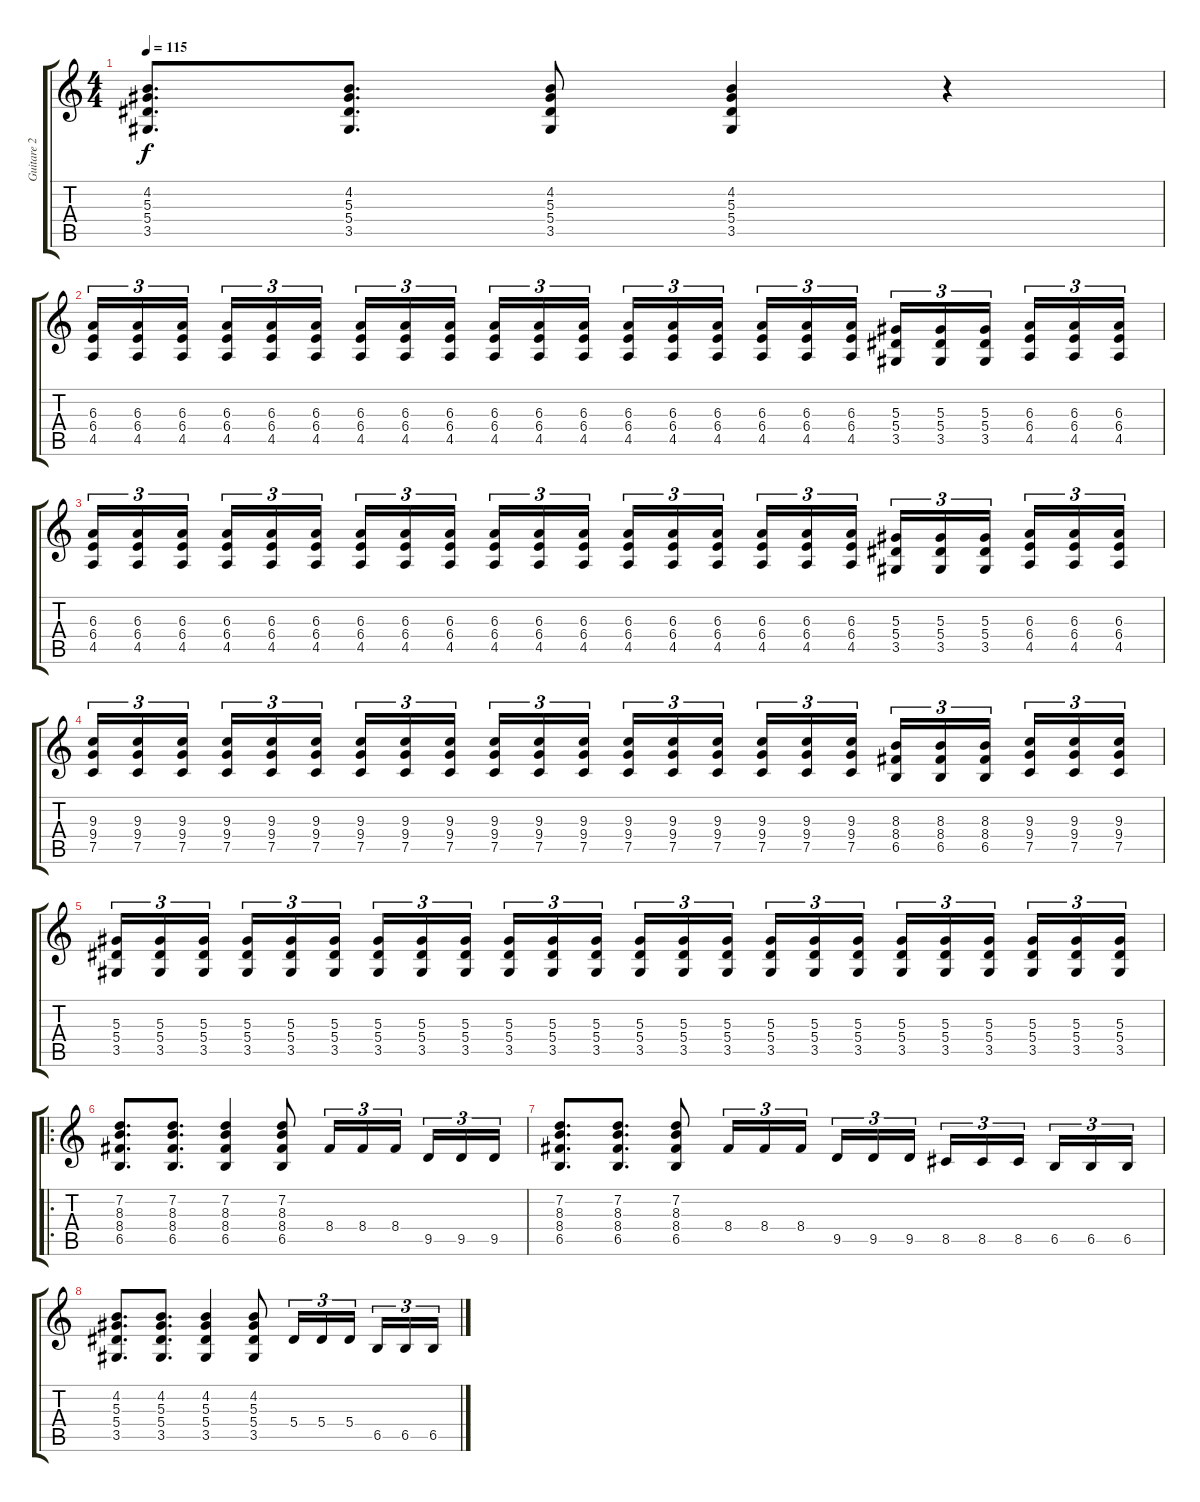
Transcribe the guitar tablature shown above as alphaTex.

\track ("Guitare 2" "Guitare 2") {instrument distortionguitar}
\staff {score tabs}
\tuning (C4 G3 Eb3 Bb2 F2 C2) {hide}
\ts (4 4)
\tempo 115
\clef g2
\ks c
(4.2 5.3 5.4 3.5).8{d dy f} (4.2 5.3 5.4 3.5).8{d} (4.2 5.3 5.4 3.5).8 (4.2 5.3 5.4 3.5).4 r.4 |
(6.3 6.4 4.5).16{tu (3 2)} (6.3 6.4 4.5).16{tu (3 2)} (6.3 6.4 4.5).16{tu (3 2) beam splitsecondary} (6.3 6.4 4.5).16{tu (3 2)} (6.3 6.4 4.5).16{tu (3 2)} (6.3 6.4 4.5).16{tu (3 2)} (6.3 6.4 4.5).16{tu (3 2)} (6.3 6.4 4.5).16{tu (3 2)} (6.3 6.4 4.5).16{tu (3 2) beam splitsecondary} (6.3 6.4 4.5).16{tu (3 2)} (6.3 6.4 4.5).16{tu (3 2)} (6.3 6.4 4.5).16{tu (3 2)} (6.3 6.4 4.5).16{tu (3 2)} (6.3 6.4 4.5).16{tu (3 2)} (6.3 6.4 4.5).16{tu (3 2) beam splitsecondary} (6.3 6.4 4.5).16{tu (3 2)} (6.3 6.4 4.5).16{tu (3 2)} (6.3 6.4 4.5).16{tu (3 2)} (5.3 5.4 3.5).16{tu (3 2)} (5.3 5.4 3.5).16{tu (3 2)} (5.3 5.4 3.5).16{tu (3 2) beam splitsecondary} (6.3 6.4 4.5).16{tu (3 2)} (6.3 6.4 4.5).16{tu (3 2)} (6.3 6.4 4.5).16{tu (3 2)} |
(6.3 6.4 4.5).16{tu (3 2)} (6.3 6.4 4.5).16{tu (3 2)} (6.3 6.4 4.5).16{tu (3 2) beam splitsecondary} (6.3 6.4 4.5).16{tu (3 2)} (6.3 6.4 4.5).16{tu (3 2)} (6.3 6.4 4.5).16{tu (3 2)} (6.3 6.4 4.5).16{tu (3 2)} (6.3 6.4 4.5).16{tu (3 2)} (6.3 6.4 4.5).16{tu (3 2) beam splitsecondary} (6.3 6.4 4.5).16{tu (3 2)} (6.3 6.4 4.5).16{tu (3 2)} (6.3 6.4 4.5).16{tu (3 2)} (6.3 6.4 4.5).16{tu (3 2)} (6.3 6.4 4.5).16{tu (3 2)} (6.3 6.4 4.5).16{tu (3 2) beam splitsecondary} (6.3 6.4 4.5).16{tu (3 2)} (6.3 6.4 4.5).16{tu (3 2)} (6.3 6.4 4.5).16{tu (3 2)} (5.3 5.4 3.5).16{tu (3 2)} (5.3 5.4 3.5).16{tu (3 2)} (5.3 5.4 3.5).16{tu (3 2) beam splitsecondary} (6.3 6.4 4.5).16{tu (3 2)} (6.3 6.4 4.5).16{tu (3 2)} (6.3 6.4 4.5).16{tu (3 2)} |
(9.3 9.4 7.5).16{tu (3 2)} (9.3 9.4 7.5).16{tu (3 2)} (9.3 9.4 7.5).16{tu (3 2) beam splitsecondary} (9.3 9.4 7.5).16{tu (3 2)} (9.3 9.4 7.5).16{tu (3 2)} (9.3 9.4 7.5).16{tu (3 2)} (9.3 9.4 7.5).16{tu (3 2)} (9.3 9.4 7.5).16{tu (3 2)} (9.3 9.4 7.5).16{tu (3 2) beam splitsecondary} (9.3 9.4 7.5).16{tu (3 2)} (9.3 9.4 7.5).16{tu (3 2)} (9.3 9.4 7.5).16{tu (3 2)} (9.3 9.4 7.5).16{tu (3 2)} (9.3 9.4 7.5).16{tu (3 2)} (9.3 9.4 7.5).16{tu (3 2) beam splitsecondary} (9.3 9.4 7.5).16{tu (3 2)} (9.3 9.4 7.5).16{tu (3 2)} (9.3 9.4 7.5).16{tu (3 2)} (8.3 8.4 6.5).16{tu (3 2)} (8.3 8.4 6.5).16{tu (3 2)} (8.3 8.4 6.5).16{tu (3 2) beam splitsecondary} (9.3 9.4 7.5).16{tu (3 2)} (9.3 9.4 7.5).16{tu (3 2)} (9.3 9.4 7.5).16{tu (3 2)} |
(5.3 5.4 3.5).16{tu (3 2)} (5.3 5.4 3.5).16{tu (3 2)} (5.3 5.4 3.5).16{tu (3 2) beam splitsecondary} (5.3 5.4 3.5).16{tu (3 2)} (5.3 5.4 3.5).16{tu (3 2)} (5.3 5.4 3.5).16{tu (3 2)} (5.3 5.4 3.5).16{tu (3 2)} (5.3 5.4 3.5).16{tu (3 2)} (5.3 5.4 3.5).16{tu (3 2) beam splitsecondary} (5.3 5.4 3.5).16{tu (3 2)} (5.3 5.4 3.5).16{tu (3 2)} (5.3 5.4 3.5).16{tu (3 2)} (5.3 5.4 3.5).16{tu (3 2)} (5.3 5.4 3.5).16{tu (3 2)} (5.3 5.4 3.5).16{tu (3 2) beam splitsecondary} (5.3 5.4 3.5).16{tu (3 2)} (5.3 5.4 3.5).16{tu (3 2)} (5.3 5.4 3.5).16{tu (3 2)} (5.3 5.4 3.5).16{tu (3 2)} (5.3 5.4 3.5).16{tu (3 2)} (5.3 5.4 3.5).16{tu (3 2) beam splitsecondary} (5.3 5.4 3.5).16{tu (3 2)} (5.3 5.4 3.5).16{tu (3 2)} (5.3 5.4 3.5).16{tu (3 2)} |
\ro
(7.2 8.3 8.4 6.5).8{d} (7.2 8.3 8.4 6.5).8{d} (7.2 8.3 8.4 6.5).4 (7.2 8.3 8.4 6.5).8 8.4.16{tu (3 2)} 8.4.16{tu (3 2)} 8.4.16{tu (3 2) beam splitsecondary} 9.5.16{tu (3 2)} 9.5.16{tu (3 2)} 9.5.16{tu (3 2)} |
(7.2 8.3 8.4 6.5).8{d} (7.2 8.3 8.4 6.5).8{d} (7.2 8.3 8.4 6.5).8 8.4.16{tu (3 2)} 8.4.16{tu (3 2)} 8.4.16{tu (3 2) beam splitsecondary} 9.5.16{tu (3 2)} 9.5.16{tu (3 2)} 9.5.16{tu (3 2)} 8.5.16{tu (3 2)} 8.5.16{tu (3 2)} 8.5.16{tu (3 2) beam splitsecondary} 6.5.16{tu (3 2)} 6.5.16{tu (3 2)} 6.5.16{tu (3 2)} |
(4.2 5.3 5.4 3.5).8{d} (4.2 5.3 5.4 3.5).8{d} (4.2 5.3 5.4 3.5).4 (4.2 5.3 5.4 3.5).8 5.4.16{tu (3 2)} 5.4.16{tu (3 2)} 5.4.16{tu (3 2) beam splitsecondary} 6.5.16{tu (3 2)} 6.5.16{tu (3 2)} 6.5.16{tu (3 2)}
